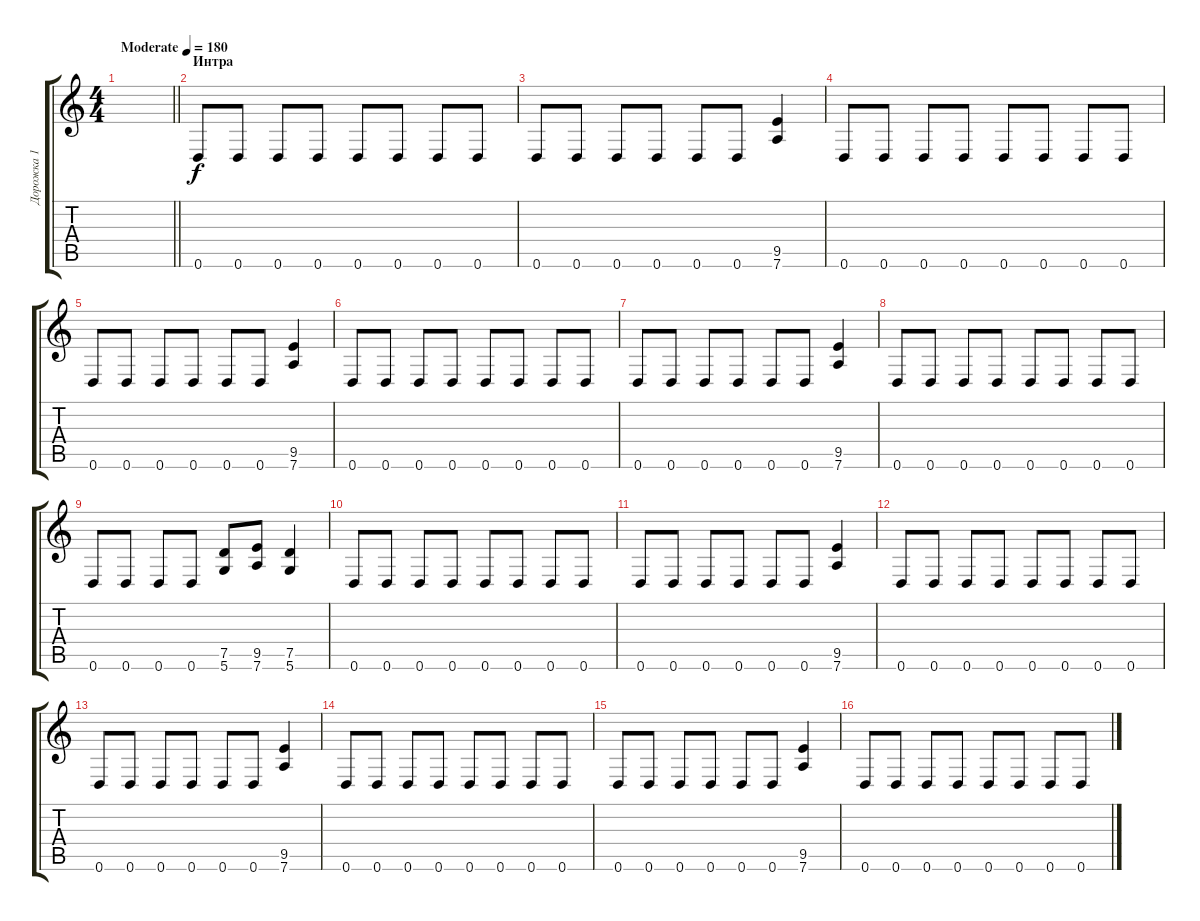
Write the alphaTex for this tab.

\track ("Дорожка 1" "Дорожка 1") {instrument distortionguitar}
\staff {score tabs}
\tuning (D4 A3 F3 C3 G2 D2) {hide}
\ts (4 4)
\tempo (180 "Moderate")
\clef g2
\barLineRight lightlight
\ks c
|
\section ("" "Интра")
0.6.8 0.6.8 0.6.8 0.6.8 0.6.8 0.6.8 0.6.8 0.6.8 |
0.6.8 0.6.8 0.6.8 0.6.8 0.6.8 0.6.8 (9.5 7.6).4 |
0.6.8 0.6.8 0.6.8 0.6.8 0.6.8 0.6.8 0.6.8 0.6.8 |
0.6.8 0.6.8 0.6.8 0.6.8 0.6.8 0.6.8 (9.5 7.6).4 |
0.6.8 0.6.8 0.6.8 0.6.8 0.6.8 0.6.8 0.6.8 0.6.8 |
0.6.8 0.6.8 0.6.8 0.6.8 0.6.8 0.6.8 (9.5 7.6).4 |
0.6.8 0.6.8 0.6.8 0.6.8 0.6.8 0.6.8 0.6.8 0.6.8 |
0.6.8 0.6.8 0.6.8 0.6.8 (7.5 5.6).8 (9.5 7.6).8 (7.5 5.6).4 |
0.6.8 0.6.8 0.6.8 0.6.8 0.6.8 0.6.8 0.6.8 0.6.8 |
0.6.8 0.6.8 0.6.8 0.6.8 0.6.8 0.6.8 (9.5 7.6).4 |
0.6.8 0.6.8 0.6.8 0.6.8 0.6.8 0.6.8 0.6.8 0.6.8 |
0.6.8 0.6.8 0.6.8 0.6.8 0.6.8 0.6.8 (9.5 7.6).4 |
0.6.8 0.6.8 0.6.8 0.6.8 0.6.8 0.6.8 0.6.8 0.6.8 |
0.6.8 0.6.8 0.6.8 0.6.8 0.6.8 0.6.8 (9.5 7.6).4 |
0.6.8 0.6.8 0.6.8 0.6.8 0.6.8 0.6.8 0.6.8 0.6.8
